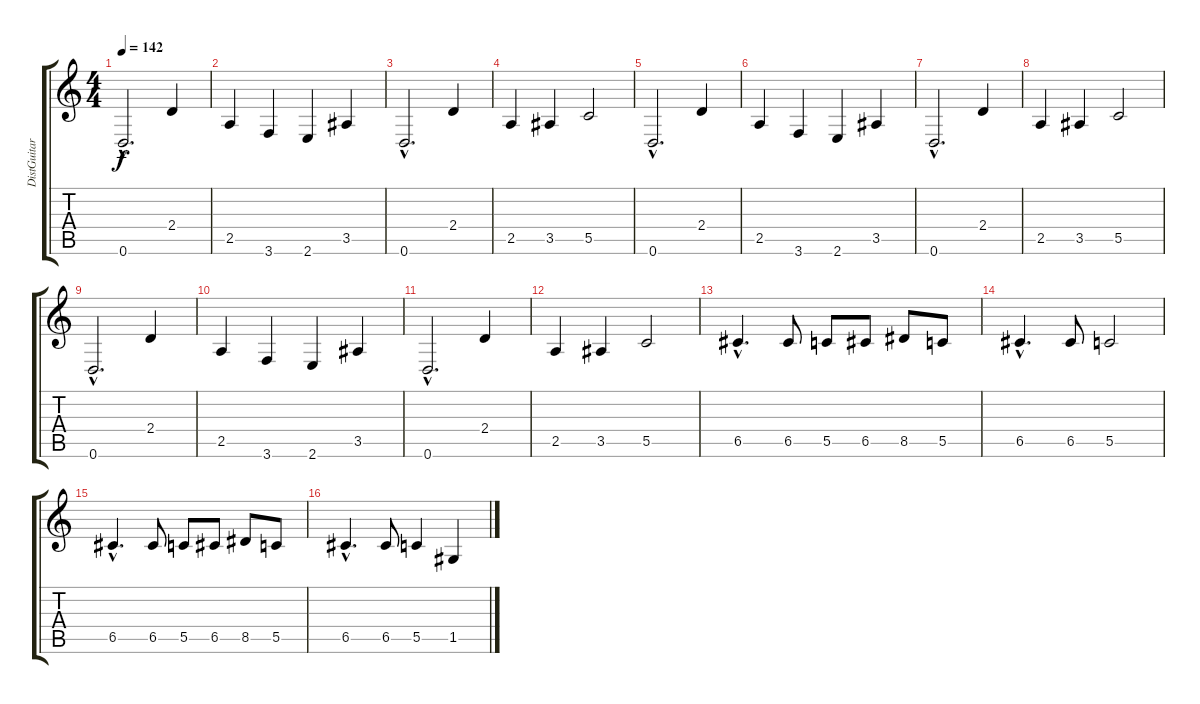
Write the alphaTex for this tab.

\track ("DistGuitar1" "DistGuitar") {instrument distortionguitar}
\staff {score tabs}
\tuning (D4 A3 F3 C3 G2 D2) {hide}
\ts (4 4)
\tempo 142
\clef g2
\ks c
0.6{hac}.2{d dy f} 2.4.4 |
2.5.4 3.6.4 2.6.4 3.5.4 |
0.6{hac}.2{d} 2.4.4 |
2.5.4 3.5.4 5.5.2 |
0.6{hac}.2{d} 2.4.4 |
2.5.4 3.6.4 2.6.4 3.5.4 |
0.6{hac}.2{d} 2.4.4 |
2.5.4 3.5.4 5.5.2 |
0.6{hac}.2{d} 2.4.4 |
2.5.4 3.6.4 2.6.4 3.5.4 |
0.6{hac}.2{d} 2.4.4 |
2.5.4 3.5.4 5.5.2 |
6.5{hac}.4{d} 6.5.8 5.5.8 6.5.8 8.5.8 5.5.8 |
6.5{hac}.4{d} 6.5.8 5.5.2 |
6.5{hac}.4{d} 6.5.8 5.5.8 6.5.8 8.5.8 5.5.8 |
6.5{hac}.4{d} 6.5.8 5.5.4 1.5.4
